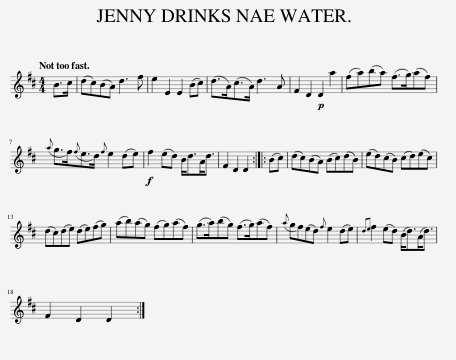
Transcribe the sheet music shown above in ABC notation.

X:1
L:1/8
Q:1/4=120
M:4/4
I:linebreak $
K:D
V:1 treble
V:1
 B>c | (dc)(BA) d3 f | e2 E2 E2 (Bc) | (d>A)(c>A) d3 A | F2 D2!p! D2 a2 | %5
 (fa)(ba) (f>g)(af) |$({a} g>f)({f}e>d){f} e2 (de) |!f! f2 (ed) B<dA<d | F2 D2 D2 :: (Bc) | %10
 (dc)(BA) (Bc)(dB) | (ed)(cB) (cd)(ec) |$ (dc)(de) (de)(fg) | (ab)(ag) (fg)(af) | (g>a)(bg) (f>g)(af) | %15
({a} gf)(ed){f} e2 (de) |{de} f2 (ed) (B<d)(A<d) |$ F2 D2 D2 :| %18
